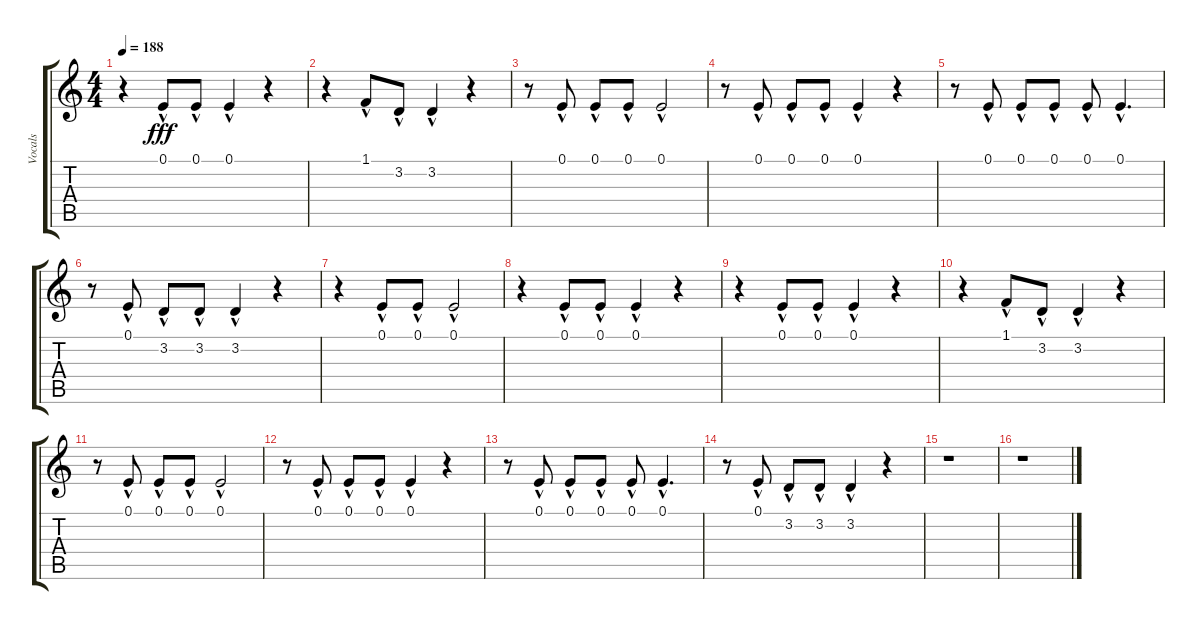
\track ("Vocals" "Vocals") {instrument bassoon}
\staff {score tabs}
\tuning (E4 B3 G3 D3 A2 E2) {hide}
\ts (4 4)
\tempo 188
\clef g2
\ks c
r.4{dy fff} 0.1{hac}.8 0.1{hac}.8 0.1{hac}.4 r.4 |
r.4 1.1{hac}.8 3.2{hac}.8 3.2{hac}.4 r.4 |
r.8 0.1{hac}.8 0.1{hac}.8 0.1{hac}.8 0.1{hac}.2 |
r.8 0.1{hac}.8 0.1{hac}.8 0.1{hac}.8 0.1{hac}.4 r.4 |
r.8 0.1{hac}.8 0.1{hac}.8 0.1{hac}.8 0.1{hac}.8 0.1{hac}.4{d} |
r.8 0.1{hac}.8 3.2{hac}.8 3.2{hac}.8 3.2{hac}.4 r.4 |
r.4 0.1{hac}.8 0.1{hac}.8 0.1{hac}.2 |
r.4 0.1{hac}.8 0.1{hac}.8 0.1{hac}.4 r.4 |
r.4 0.1{hac}.8 0.1{hac}.8 0.1{hac}.4 r.4 |
r.4 1.1{hac}.8 3.2{hac}.8 3.2{hac}.4 r.4 |
r.8 0.1{hac}.8 0.1{hac}.8 0.1{hac}.8 0.1{hac}.2 |
r.8 0.1{hac}.8 0.1{hac}.8 0.1{hac}.8 0.1{hac}.4 r.4 |
r.8 0.1{hac}.8 0.1{hac}.8 0.1{hac}.8 0.1{hac}.8 0.1{hac}.4{d} |
r.8 0.1{hac}.8 3.2{hac}.8 3.2{hac}.8 3.2{hac}.4 r.4 |
r.1 |
r.1
